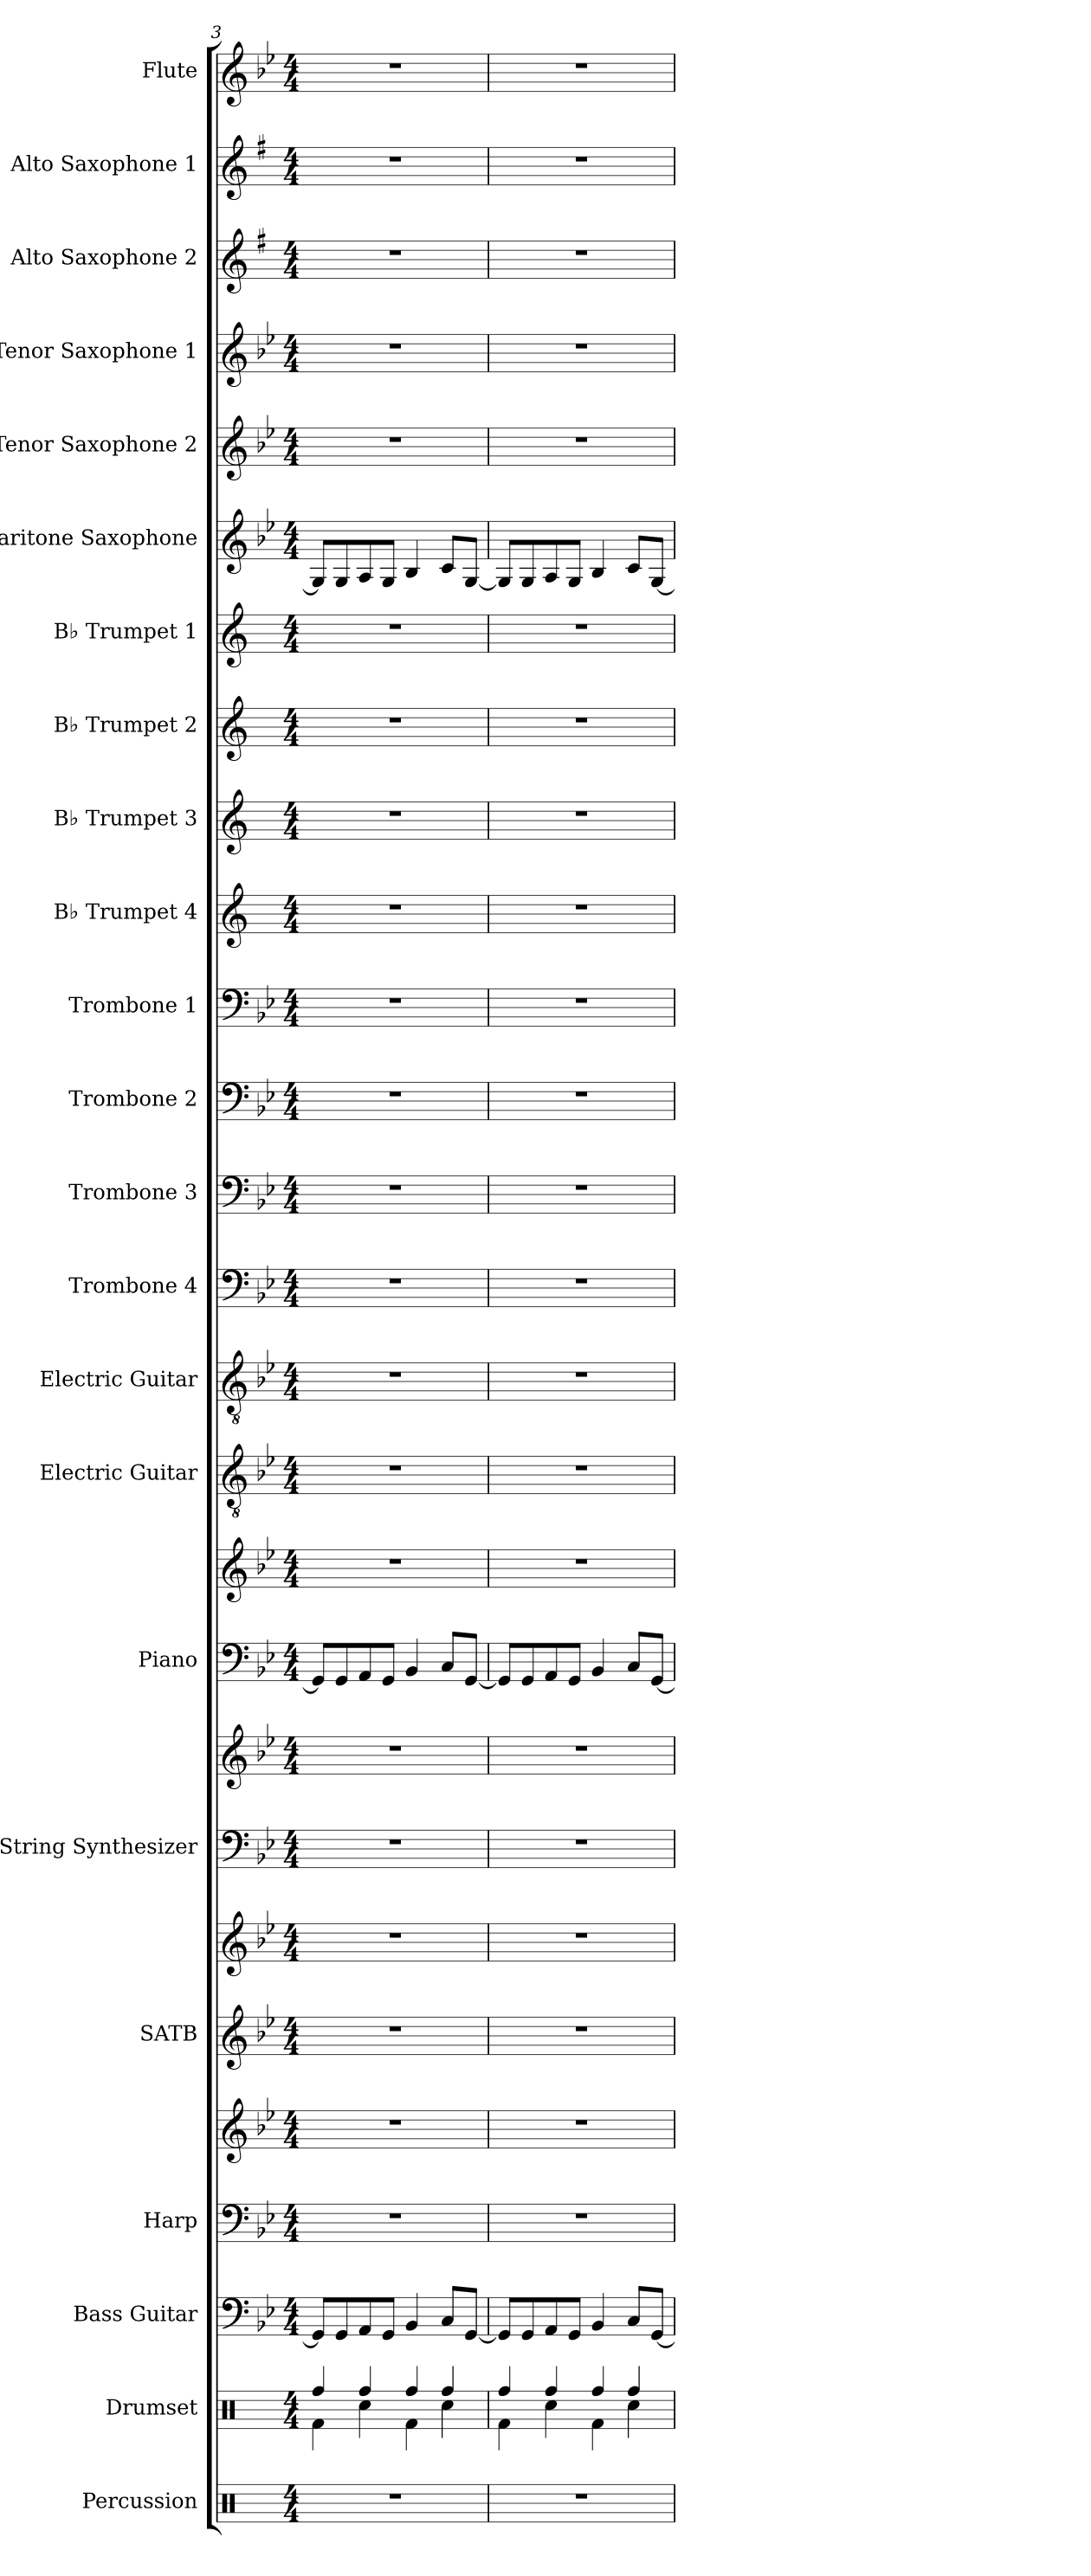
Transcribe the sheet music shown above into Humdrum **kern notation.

**kern	**kern	**kern	**kern	**kern	**kern	**kern	**kern	**kern	**kern	**kern	**kern	**kern	**kern	**kern	**kern	**kern	**kern	**kern	**kern	**kern	**kern	**kern	**kern	**kern	**kern	**kern
*part23	*part22	*part21	*part20	*part20	*part19	*part19	*part18	*part18	*part17	*part17	*part16	*part15	*part14	*part13	*part12	*part11	*part10	*part9	*part8	*part7	*part6	*part5	*part4	*part3	*part2	*part1
*staff27	*staff26	*staff25	*staff24	*staff23	*staff22	*staff21	*staff20	*staff19	*staff18	*staff17	*staff16	*staff15	*staff14	*staff13	*staff12	*staff11	*staff10	*staff9	*staff8	*staff7	*staff6	*staff5	*staff4	*staff3	*staff2	*staff1
*I"Percussion	*I"Drumset	*I"Bass Guitar	*I"Harp	*	*I"SATB	*	*I"String Synthesizer	*	*I"Piano	*	*I"Electric Guitar	*I"Electric Guitar	*I"Trombone 4	*I"Trombone 3	*I"Trombone 2	*I"Trombone 1	*I"B♭ Trumpet 4	*I"B♭ Trumpet 3	*I"B♭ Trumpet 2	*I"B♭ Trumpet 1	*I"Baritone Saxophone	*I"Tenor Saxophone 2	*I"Tenor Saxophone 1	*I"Alto Saxophone 2	*I"Alto Saxophone 1	*I"Flute
*I'Perc.	*I'D. Set	*I'B. Guit.	*I'Hrp.	*	*I'SATB	*	*I'Synth.	*	*I'Pno.	*	*I'El. Guit.	*I'El. Guit.	*I'Tbn. 4	*I'Tbn. 3	*I'Tbn. 2	*I'Tbn. 1	*I'B♭ Tpt. 4	*I'B♭ Tpt. 3	*I'B♭ Tpt. 2	*I'B♭ Tpt. 1	*I'Bar. Sax.	*I'T. Sax. 2	*I'T. Sax. 1	*I'A. Sax. 2	*I'A. Sax. 1	*I'Fl.
*clefX	*clefX	*clefF4	*clefF4	*clefG2	*clefG2	*clefG2	*clefF4	*clefG2	*clefF4	*clefG2	*clefGv2	*clefGv2	*clefF4	*clefF4	*clefF4	*clefF4	*clefG2	*clefG2	*clefG2	*clefG2	*clefG2	*clefG2	*clefG2	*clefG2	*clefG2	*clefG2
*	*	*ITrd7c12	*	*	*	*	*	*	*	*	*	*	*	*	*	*	*ITrd1c2	*ITrd1c2	*ITrd1c2	*ITrd1c2	*ITrd12c21	*ITrd8c14	*ITrd8c14	*ITrd5c9	*ITrd5c9	*
*k[]	*k[]	*k[b-e-]	*k[b-e-]	*k[b-e-]	*k[b-e-]	*k[b-e-]	*k[b-e-]	*k[b-e-]	*k[b-e-]	*k[b-e-]	*k[b-e-]	*k[b-e-]	*k[b-e-]	*k[b-e-]	*k[b-e-]	*k[b-e-]	*k[b-e-]	*k[b-e-]	*k[b-e-]	*k[b-e-]	*k[b-e-]	*k[b-e-]	*k[b-e-]	*k[b-e-]	*k[b-e-]	*k[b-e-]
*M4/4	*M4/4	*M4/4	*M4/4	*M4/4	*M4/4	*M4/4	*M4/4	*M4/4	*M4/4	*M4/4	*M4/4	*M4/4	*M4/4	*M4/4	*M4/4	*M4/4	*M4/4	*M4/4	*M4/4	*M4/4	*M4/4	*M4/4	*M4/4	*M4/4	*M4/4	*M4/4
=3	=3	=3	=3	=3	=3	=3	=3	=3	=3	=3	=3	=3	=3	=3	=3	=3	=3	=3	=3	=3	=3	=3	=3	=3	=3	=3
*	*^	*	*	*	*	*	*	*	*	*	*	*	*	*	*	*	*	*	*	*	*	*	*	*	*	*
1r	4Rff/	4Rf\	8GGG/L]	1r	1r	1r	1r	1r	1r	8GG/L]	1r	1r	1r	1r	1r	1r	1r	1r	1r	1r	1r	8GG/L]	1r	1r	1r	1r	1r
.	.	.	8GGG/	.	.	.	.	.	.	8GG/	.	.	.	.	.	.	.	.	.	.	.	8GG/	.	.	.	.	.
.	4Rff/	4Rcc\	8AAA/	.	.	.	.	.	.	8AA/	.	.	.	.	.	.	.	.	.	.	.	8AA/	.	.	.	.	.
.	.	.	8GGG/J	.	.	.	.	.	.	8GG/J	.	.	.	.	.	.	.	.	.	.	.	8GG/J	.	.	.	.	.
.	4Rff/	4Rf\	4BBB-/	.	.	.	.	.	.	4BB-/	.	.	.	.	.	.	.	.	.	.	.	4BB-/	.	.	.	.	.
.	4Rff/	4Rcc\	8CC/L	.	.	.	.	.	.	8C/L	.	.	.	.	.	.	.	.	.	.	.	8C/L	.	.	.	.	.
.	.	.	[8GGG/J	.	.	.	.	.	.	[8GG/J	.	.	.	.	.	.	.	.	.	.	.	[8GG/J	.	.	.	.	.
=4	=4	=4	=4	=4	=4	=4	=4	=4	=4	=4	=4	=4	=4	=4	=4	=4	=4	=4	=4	=4	=4	=4	=4	=4	=4	=4	=4
1r	4Rff/	4Rf\	8GGG/L]	1r	1r	1r	1r	1r	1r	8GG/L]	1r	1r	1r	1r	1r	1r	1r	1r	1r	1r	1r	8GG/L]	1r	1r	1r	1r	1r
.	.	.	8GGG/	.	.	.	.	.	.	8GG/	.	.	.	.	.	.	.	.	.	.	.	8GG/	.	.	.	.	.
.	4Rff/	4Rcc\	8AAA/	.	.	.	.	.	.	8AA/	.	.	.	.	.	.	.	.	.	.	.	8AA/	.	.	.	.	.
.	.	.	8GGG/J	.	.	.	.	.	.	8GG/J	.	.	.	.	.	.	.	.	.	.	.	8GG/J	.	.	.	.	.
.	4Rff/	4Rf\	4BBB-/	.	.	.	.	.	.	4BB-/	.	.	.	.	.	.	.	.	.	.	.	4BB-/	.	.	.	.	.
.	4Rff/	4Rcc\	8CC/L	.	.	.	.	.	.	8C/L	.	.	.	.	.	.	.	.	.	.	.	8C/L	.	.	.	.	.
.	.	.	[8GGG/J	.	.	.	.	.	.	[8GG/J	.	.	.	.	.	.	.	.	.	.	.	[8GG/J	.	.	.	.	.
*	*v	*v	*	*	*	*	*	*	*	*	*	*	*	*	*	*	*	*	*	*	*	*	*	*	*	*	*
=	=	=	=	=	=	=	=	=	=	=	=	=	=	=	=	=	=	=	=	=	=	=	=	=	=	=
*-	*-	*-	*-	*-	*-	*-	*-	*-	*-	*-	*-	*-	*-	*-	*-	*-	*-	*-	*-	*-	*-	*-	*-	*-	*-	*-
